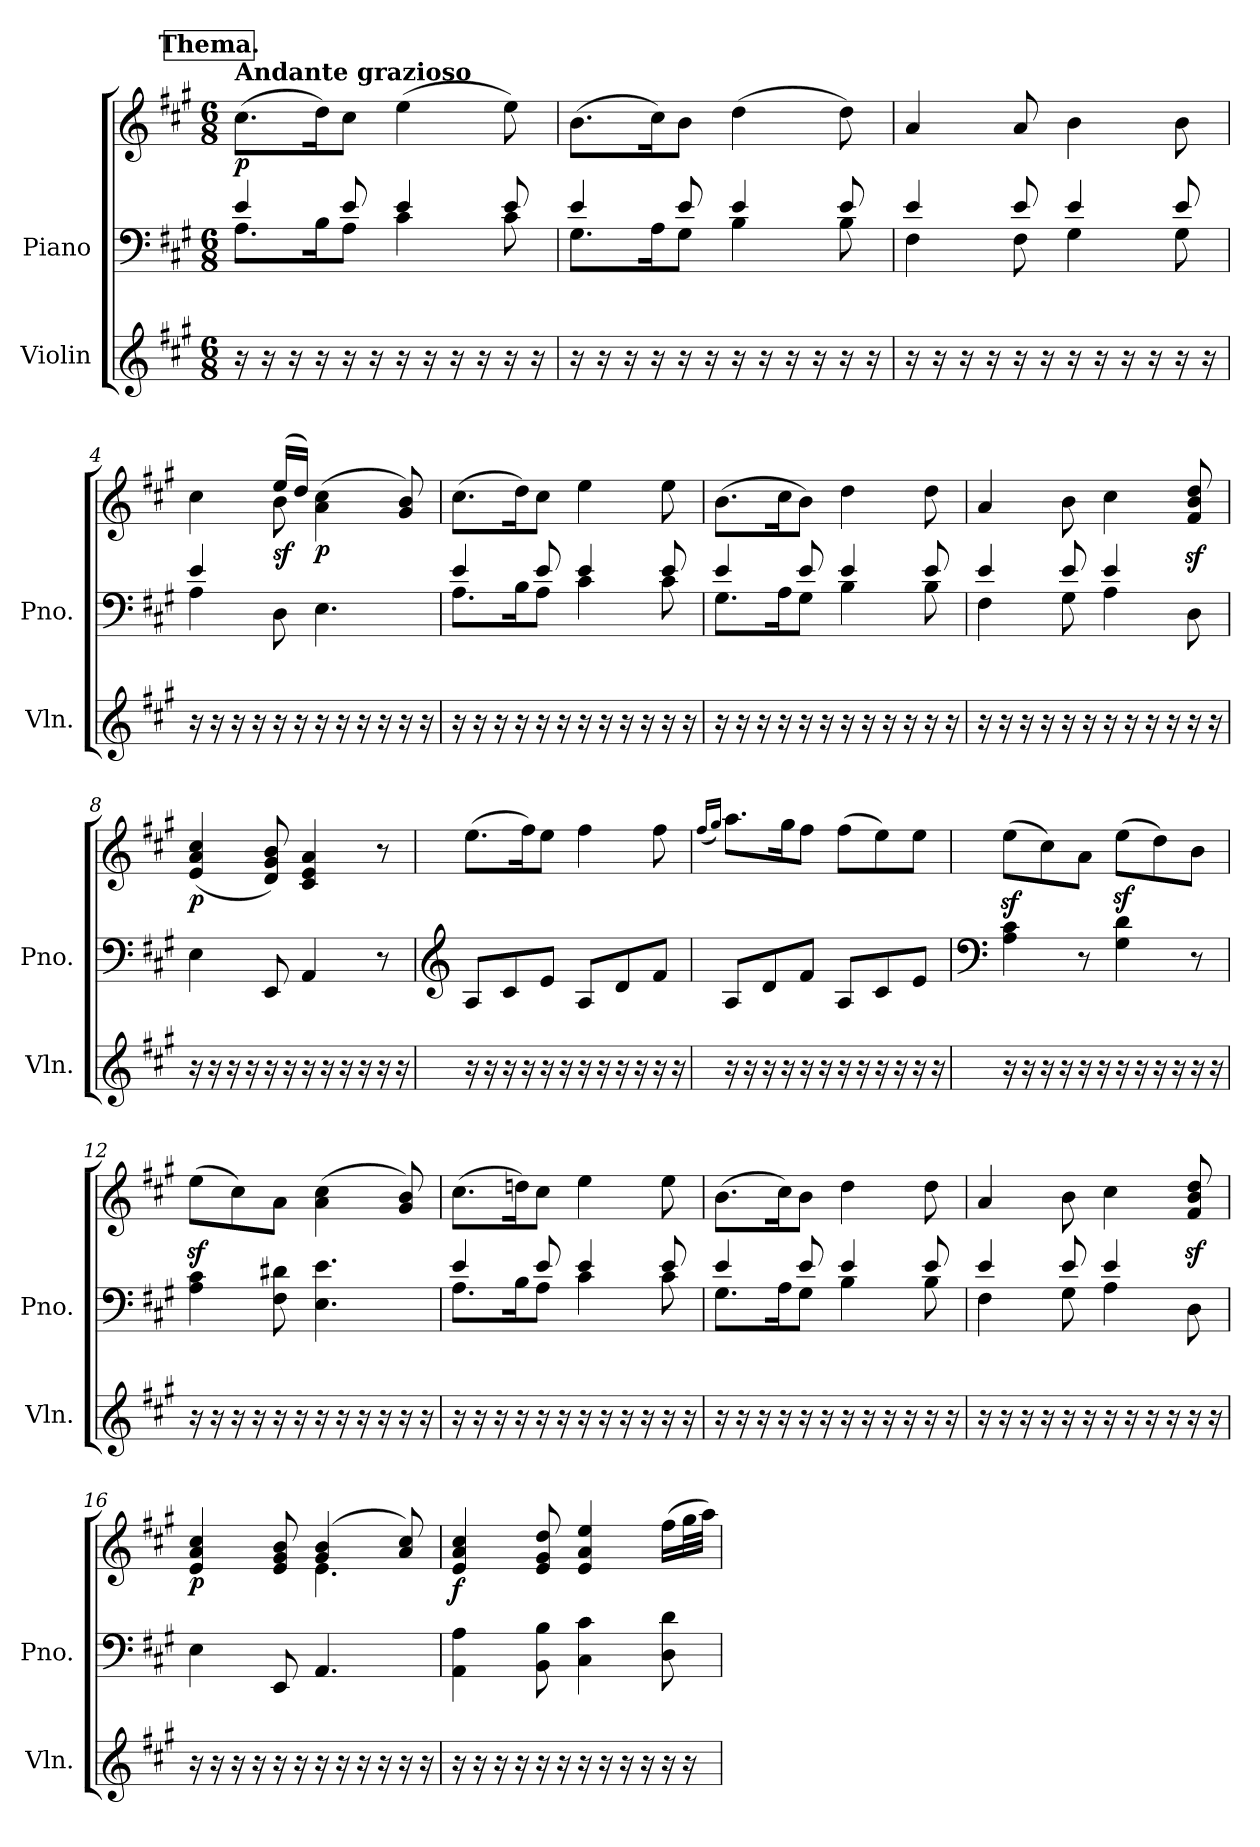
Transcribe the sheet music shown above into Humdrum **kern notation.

**kern	**kern	**kern	**dynam
*part2	*part1	*part1	*part1
*staff3	*staff2	*staff1	*staff1/2
*I"Violin	*I"Piano	*	*
*I'Vln.	*I'Pno.	*	*
*clefG2	*clefF4	*clefG2	*
*k[f#c#g#]	*k[f#c#g#]	*k[f#c#g#]	*
*M6/8	*M6/8	*M6/8	*
*MM60	*MM60	*MM60	*
!!LO:REH:place=s1:a:B:fs=14:t=Thema.
=1	=1	=1	=1
*	*^	*	*
!	!	!	!LO:TX:a:B:t=Andante grazioso	!
!	!	!	!	!LO:DY:b
16r	4e/	8.A\L	(>8.cc#\L	p
16r	.	.	.	.
16r	.	.	.	.
16r	.	16B\K	16dd\K)	.
16r	8e/	8A\J	8cc#\J	.
16r	.	.	.	.
16r	4e/	4c#\	(>4ee\	.
16r	.	.	.	.
16r	.	.	.	.
16r	.	.	.	.
16r	8e/	8c#\	8ee\)	.
16r	.	.	.	.
=2	=2	=2	=2	=2
16r	4e/	8.G#\L	(>8.b\L	.
16r	.	.	.	.
16r	.	.	.	.
16r	.	16A\K	16cc#\K)	.
16r	8e/	8G#\J	8b\J	.
16r	.	.	.	.
16r	4e/	4B\	(>4dd\	.
16r	.	.	.	.
16r	.	.	.	.
16r	.	.	.	.
16r	8e/	8B\	8dd\)	.
16r	.	.	.	.
=3	=3	=3	=3	=3
16r	4e/	4F#\	4a/	.
16r	.	.	.	.
16r	.	.	.	.
16r	.	.	.	.
16r	8e/	8F#\	8a/	.
16r	.	.	.	.
16r	4e/	4G#\	4b\	.
16r	.	.	.	.
16r	.	.	.	.
16r	.	.	.	.
16r	8e/	8G#\	8b\	.
16r	.	.	.	.
!!LO:LB:g=z
=4	=4	=4	=4	=4
*	*	*	*^	*
16r	4e/	4A\	4cc#\	4ryy	.
16r	.	.	.	.	.
16r	.	.	.	.	.
16r	.	.	.	.	.
!	!	!	!	!	!LO:DY:b
16r	8D\	2ryy	(>16ee/LL	8b\	sf
16r	.	.	16dd/JJ)	.	.
!	!	!	!	!	!LO:DY:b
16r	4.E\	.	(>4a\ 4cc#\	4.ryy	p
16r	.	.	.	.	.
16r	.	.	.	.	.
16r	.	.	.	.	.
16r	.	.	8g#/ 8b/)	.	.
16r	.	.	.	.	.
*	*	*	*v	*v	*
=5	=5	=5	=5	=5
16r	4e/	8.A\L	(>8.cc#\L	.
16r	.	.	.	.
16r	.	.	.	.
16r	.	16B\K	16dd\K)	.
16r	8e/	8A\J	8cc#\J	.
16r	.	.	.	.
16r	4e/	4c#\	4ee\	.
16r	.	.	.	.
16r	.	.	.	.
16r	.	.	.	.
16r	8e/	8c#\	8ee\	.
16r	.	.	.	.
=6	=6	=6	=6	=6
16r	4e/	8.G#\L	(>8.b\L	.
16r	.	.	.	.
16r	.	.	.	.
16r	.	16A\K	16cc#\K	.
16r	8e/	8G#\J	8b\J)	.
16r	.	.	.	.
16r	4e/	4B\	4dd\	.
16r	.	.	.	.
16r	.	.	.	.
16r	.	.	.	.
16r	8e/	8B\	8dd\	.
16r	.	.	.	.
!!LO:PB:g=z
=7	=7	=7	=7	=7
16r	4e/	4F#\	4a/	.
16r	.	.	.	.
16r	.	.	.	.
16r	.	.	.	.
16r	8e/	8G#\	8b\	.
16r	.	.	.	.
16r	4e/	4A\	4cc#\	.
16r	.	.	.	.
16r	.	.	.	.
16r	.	.	.	.
16r	8D\	8ryy	8f#/z< 8b/z< 8dd/z<	.
16r	.	.	.	.
*	*v	*v	*	*
=8	=8	=8	=8
!	!	!	!LO:DY:b
16r	4E\	(<4e/ 4a/ 4cc#/	p
16r	.	.	.
16r	.	.	.
16r	.	.	.
16r	8EE/	8d/ 8g#/ 8b/)	.
16r	.	.	.
16r	4AA/	4c#/ 4e/ 4a/	.
16r	.	.	.
16r	.	.	.
16r	.	.	.
16r	8r	8r	.
16r	.	.	.
!!LO:LB:g=z
=9	=9	=9	=9
*	*clefG2	*	*
16r	8A/L	(>8.ee\L	.
16r	.	.	.
16r	8c#/	.	.
16r	.	16ff#\K)	.
16r	8e/J	8ee\J	.
16r	.	.	.
16r	8A/L	4ff#\	.
16r	.	.	.
16r	8d/	.	.
16r	.	.	.
16r	8f#/J	8ff#\	.
16r	.	.	.
=10	=10	=10	=10
.	.	(<16qff#/LL	.
.	.	16qgg#/JJ)	.
16r	8A/L	8.aa\L	.
16r	.	.	.
16r	8d/	.	.
16r	.	16gg#\K	.
16r	8f#/J	8ff#\J	.
16r	.	.	.
16r	8A/L	(>8ff#\L	.
16r	.	.	.
16r	8c#/	8ee\)	.
16r	.	.	.
16r	8e/J	8ee\J	.
16r	.	.	.
=11	=11	=11	=11
*	*clefF4	*	*
16r	4A\ 4c#\	(>8eez<\L	.
16r	.	.	.
16r	.	8cc#\)	.
16r	.	.	.
16r	8r	8a\J	.
16r	.	.	.
16r	4G#\ 4d\	(>8eez<\L	.
16r	.	.	.
16r	.	8dd\)	.
16r	.	.	.
16r	8r	8b\J	.
16r	.	.	.
!!LO:LB:g=z
=12	=12	=12	=12
16r	4A\ 4c#\	(>8eez<\L	.
16r	.	.	.
16r	.	8cc#\)	.
16r	.	.	.
16r	8F#\ 8d#X\	8a\J	.
16r	.	.	.
16r	4.E\ 4.e\	(>4a\ 4cc#\	.
16r	.	.	.
16r	.	.	.
16r	.	.	.
16r	.	8g#/ 8b/)	.
16r	.	.	.
=13	=13	=13	=13
*	*^	*	*
16r	4e/	8.A\L	(>8.cc#\L	.
16r	.	.	.	.
16r	.	.	.	.
16r	.	16B\K	16ddn\K)	.
16r	8e/	8A\J	8cc#\J	.
16r	.	.	.	.
16r	4e/	4c#\	4ee\	.
16r	.	.	.	.
16r	.	.	.	.
16r	.	.	.	.
16r	8e/	8c#\	8ee\	.
16r	.	.	.	.
=14	=14	=14	=14	=14
16r	4e/	8.G#\L	(>8.b\L	.
16r	.	.	.	.
16r	.	.	.	.
16r	.	16A\K	16cc#\K)	.
16r	8e/	8G#\J	8b\J	.
16r	.	.	.	.
16r	4e/	4B\	4dd\	.
16r	.	.	.	.
16r	.	.	.	.
16r	.	.	.	.
16r	8e/	8B\	8dd\	.
16r	.	.	.	.
!!LO:PB:g=z
=15	=15	=15	=15	=15
16r	4e/	4F#\	4a/	.
16r	.	.	.	.
16r	.	.	.	.
16r	.	.	.	.
16r	8e/	8G#\	8b\	.
16r	.	.	.	.
16r	4e/	4A\	4cc#\	.
16r	.	.	.	.
16r	.	.	.	.
16r	.	.	.	.
16r	8D\	8ryy	8f#/z< 8b/z< 8dd/z<	.
16r	.	.	.	.
*	*v	*v	*	*
=16	=16	=16	=16
*	*	*^	*
!	!	!	!	!LO:DY:b
16r	4E\	4e/ 4a/ 4cc#/	4.ryy	p
16r	.	.	.	.
16r	.	.	.	.
16r	.	.	.	.
16r	8EE/	8e/ 8g#/ 8b/	.	.
16r	.	.	.	.
16r	4.AA/	(>4g#/ 4b/	4.e\	.
16r	.	.	.	.
16r	.	.	.	.
16r	.	.	.	.
16r	.	8a/ 8cc#/)	.	.
16r	.	.	.	.
*	*	*v	*v	*
=17	=17	=17	=17
!	!	!	!LO:DY:b
16r	4AA\ 4A\	4e/ 4a/ 4cc#/	f
16r	.	.	.
16r	.	.	.
16r	.	.	.
16r	8BB\ 8B\	8e/ 8g#/ 8dd/	.
16r	.	.	.
16r	4C#\ 4c#\	4e/ 4a/ 4ee/	.
16r	.	.	.
16r	.	.	.
16r	.	.	.
16r	8D\ 8d\	(>16ff#\LL	.
16r	.	32gg#\L	.
.	.	32aa\JJJ)	.
=	=	=	=
*-	*-	*-	*-
